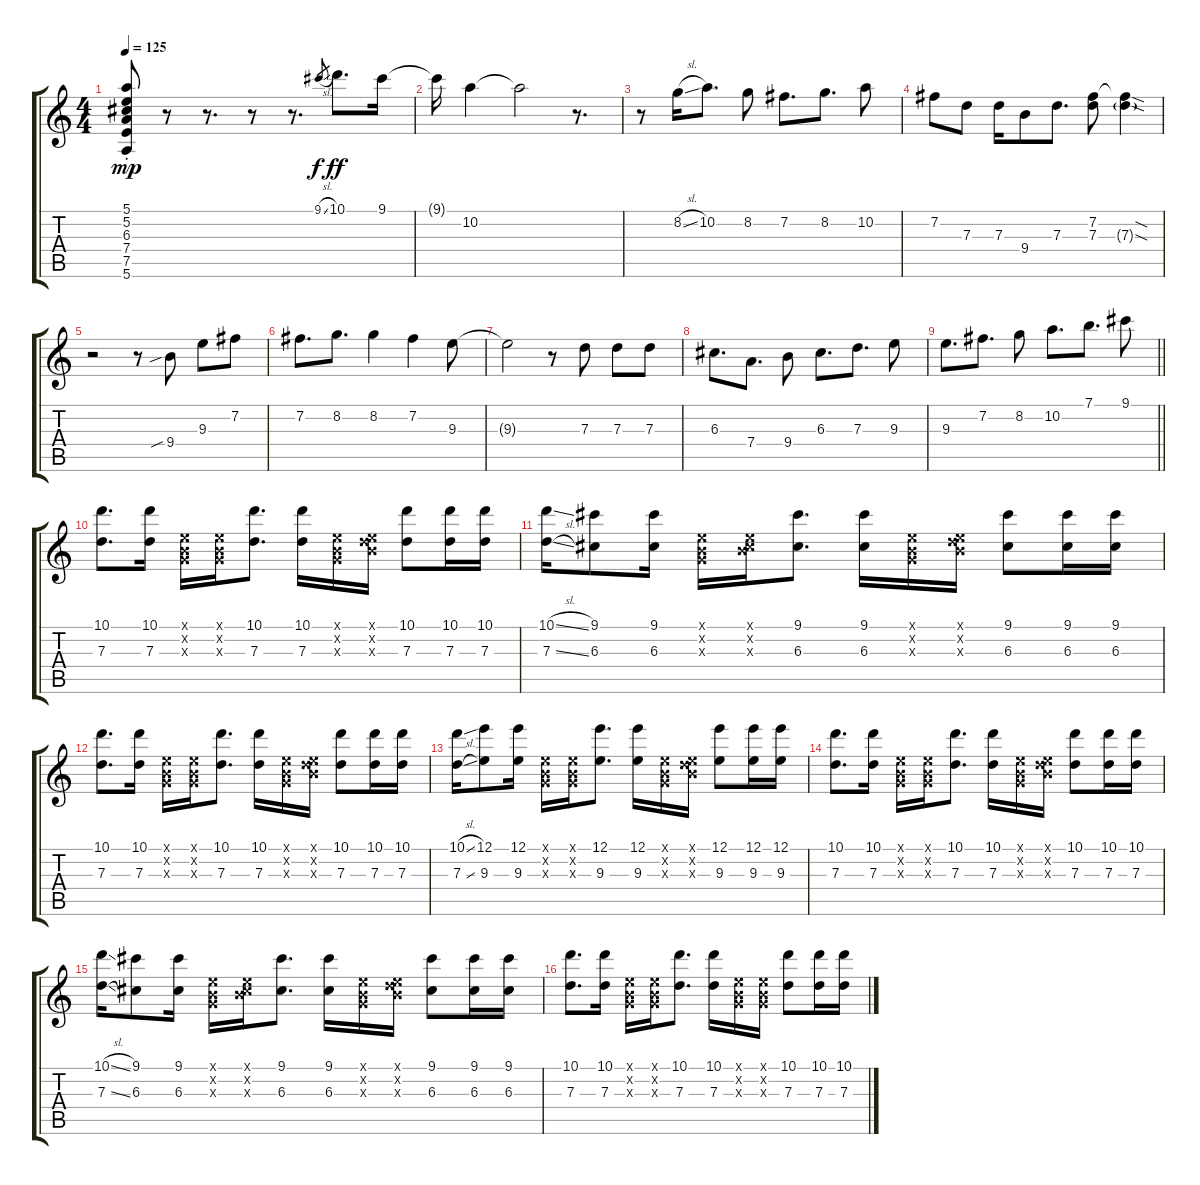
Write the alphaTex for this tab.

\track "" {instrument acousticguitarsteel}
\staff {score tabs}
\tuning (E4 B3 G3 D3 A2 E2) {hide}
\ts (4 4)
\tempo 125
\clef g2
\ks c
(5.1 5.2 6.3{st} 7.4 7.5 5.6).8{dy mp} r.8 r.8{d} r.8 r.8{d} 9.1{sl}.8{gr dy f} 10.1.8{d dy ff} 9.1.16 |
9.1{t}.16 10.2.4 10.2{t}.2 r.8{d} |
r.8 8.2{sl}.16 10.2.8{d} 8.2.8 7.2.8{d} 8.2.8{d} 10.2.8 |
7.2.8 7.3.8 7.3.16 9.4.8 7.3.8{d} (7.2 7.3).8 (7.2{sod t} 7.3{sod g}).4 |
r.2 r.8 9.4{sib}.8 9.3.8 7.2.8 |
7.2.8{d} 8.2.8{d} 8.2.4 7.2.4 9.3.8 |
9.3{t}.2 r.8 7.3.8 7.3.8 7.3.8 |
6.3.8{d} 7.4.8{d} 9.4.8 6.3.8{d} 7.3.8{d} 9.3.8 |
\barLineRight lightlight
9.3.8{d} 7.2.8{d} 8.2.8 10.2.8{d} 7.1.8{d} 9.1.8 |
(10.1 7.3).8{d} (10.1 7.3).16 (0.1{x} 0.2{x} 0.3{x}).16 (0.1{x} 0.2{x} 0.3{x}).16 (10.1 7.3).8{d} (10.1 7.3).16 (0.1{x} 0.2{x} 0.3{x}).16 (0.1{x} 0.2{x} 7.3{x}).16 (10.1 7.3).8 (10.1 7.3).16 (10.1 7.3).16 |
(10.1{sl} 7.3{sl}).16 (9.1 6.3).8 (9.1 6.3).16 (0.1{x} 0.2{x} 0.3{x}).16 (0.1{x} 0.2{x} 6.3{x}).16 (9.1 6.3).8{d} (9.1 6.3).16 (0.1{x} 0.2{x} 0.3{x}).16 (0.1{x} 0.2{x} 7.3{x}).16 (9.1 6.3).8 (9.1 6.3).16 (9.1 6.3).16 |
(10.1 7.3).8{d} (10.1 7.3).16 (0.1{x} 0.2{x} 0.3{x}).16 (0.1{x} 0.2{x} 0.3{x}).16 (10.1 7.3).8{d} (10.1 7.3).16 (0.1{x} 0.2{x} 0.3{x}).16 (0.1{x} 0.2{x} 7.3{x}).16 (10.1 7.3).8 (10.1 7.3).16 (10.1 7.3).16 |
(10.1{sl} 7.3{sl}).16 (12.1 9.3).8 (12.1 9.3).16 (0.1{x} 0.2{x} 0.3{x}).16 (0.1{x} 0.2{x} 0.3{x}).16 (12.1 9.3).8{d} (12.1 9.3).16 (0.1{x} 0.2{x} 0.3{x}).16 (0.1{x} 0.2{x} 7.3{x}).16 (12.1 9.3).8 (12.1 9.3).16 (12.1 9.3).16 |
(10.1 7.3).8{d} (10.1 7.3).16 (0.1{x} 0.2{x} 0.3{x}).16 (0.1{x} 0.2{x} 0.3{x}).16 (10.1 7.3).8{d} (10.1 7.3).16 (0.1{x} 0.2{x} 0.3{x}).16 (0.1{x} 0.2{x} 7.3{x}).16 (10.1 7.3).8 (10.1 7.3).16 (10.1 7.3).16 |
(10.1{sl} 7.3{sl}).16 (9.1 6.3).8 (9.1 6.3).16 (0.1{x} 0.2{x} 0.3{x}).16 (0.1{x} 0.2{x} 6.3{x}).16 (9.1 6.3).8{d} (9.1 6.3).16 (0.1{x} 0.2{x} 0.3{x}).16 (0.1{x} 0.2{x} 7.3{x}).16 (9.1 6.3).8 (9.1 6.3).16 (9.1 6.3).16 |
(10.1 7.3).8{d} (10.1 7.3).16 (0.1{x} 0.2{x} 0.3{x}).16 (0.1{x} 0.2{x} 0.3{x}).16 (10.1 7.3).8{d} (10.1 7.3).16 (0.1{x} 0.2{x} 0.3{x}).16 (0.1{x} 0.2{x} 0.3{x}).16 (10.1 7.3).8 (10.1 7.3).16 (10.1 7.3).16
